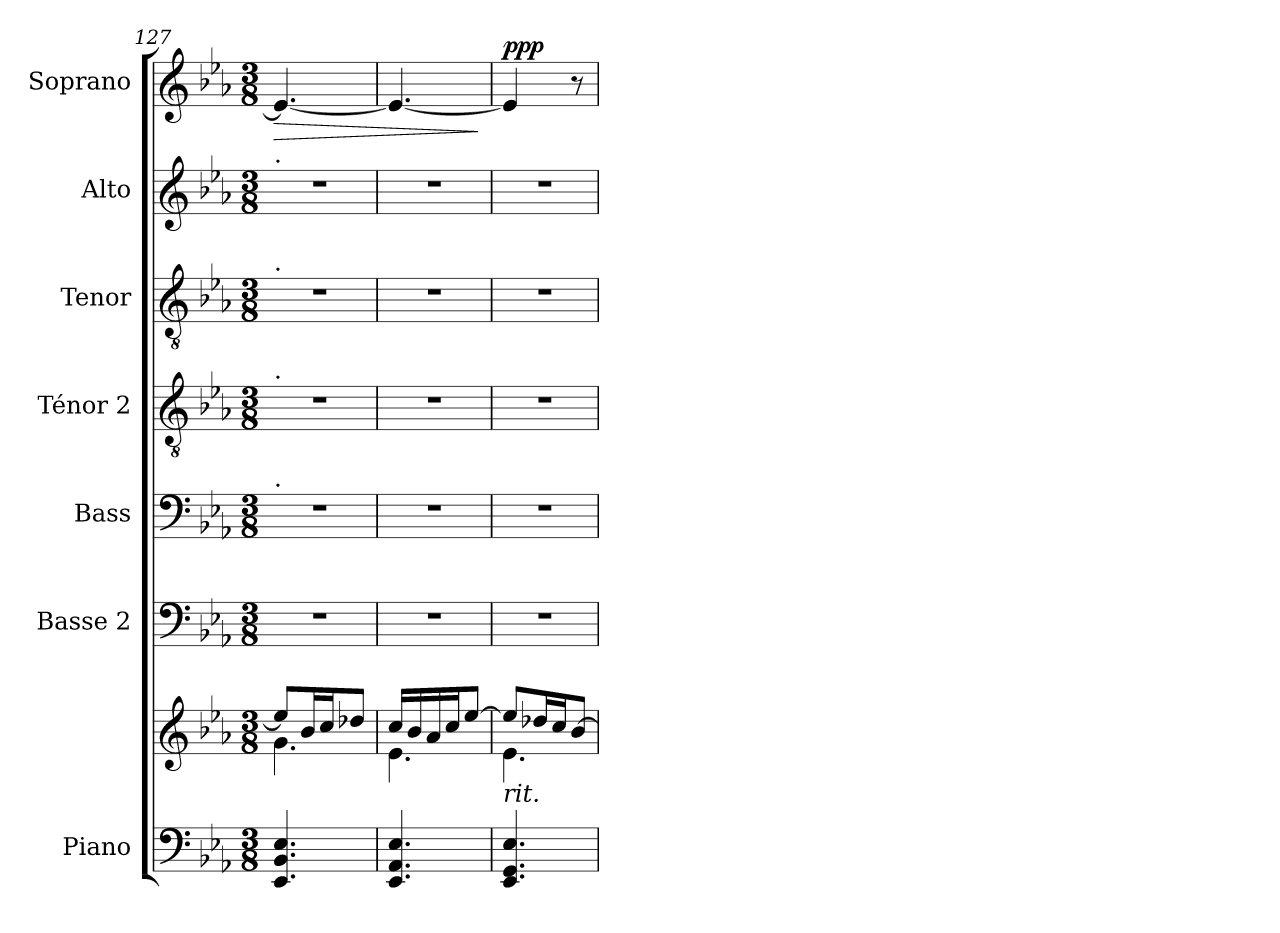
**kern	**kern	**kern	**kern	**kern	**kern	**kern	**kern	**dynam
*part7	*part7	*part6	*part5	*part4	*part3	*part2	*part1	*part1
*staff8	*staff7	*staff6	*staff5	*staff4	*staff3	*staff2	*staff1	*staff1
*I"Piano	*	*I"Basse 2	*I"Bass	*I"Ténor 2	*I"Tenor	*I"Alto	*I"Soprano	*
*I'Pno	*	*	*	*	*	*	*	*
!!LO:LB:g=z
*clefF4	*clefG2	*clefF4	*clefF4	*clefGv2	*clefGv2	*clefG2	*clefG2	*
*k[b-e-a-]	*k[b-e-a-]	*k[b-e-a-]	*k[b-e-a-]	*k[b-e-a-]	*k[b-e-a-]	*k[b-e-a-]	*k[b-e-a-]	*
*M3/8	*M3/8	*M3/8	*M3/8	*M3/8	*M3/8	*M3/8	*M3/8	*
=127	=127	=127	=127	=127	=127	=127	=127	=127
*	*^	*	*	*	*	*	*	*
!	!	!	!	!	!	!	!LO:TX:a:t=.	!	!
!	!	!	!	!	!	!LO:TX:a:t=.	!	!	!
!	!	!	!	!	!LO:TX:a:t=.	!	!	!	!
!	!	!	!	!LO:TX:a:t=.	!	!	!	!	!
!	!	!	!	!	!	!	!	!	!LO:HP:b
4.EE-/ 4.BB-/ 4.E-/	8ee-/L]	4.g\	4.r	4.r	4.r	4.r	4.r	4.e-/_	>
.	16b-/L	.	.	.	.	.	.	.	.
.	16cc/J	.	.	.	.	.	.	.	.
.	8dd-X/J	.	.	.	.	.	.	.	.
=128	=128	=128	=128	=128	=128	=128	=128	=128	=128
4.EE-/ 4.AA-/ 4.E-/	16cc/LL	4.e-\	4.r	4.r	4.r	4.r	4.r	4.e-/_	.
.	16b-/	.	.	.	.	.	.	.	.
.	16a-/	.	.	.	.	.	.	.	.
.	16cc/J	.	.	.	.	.	.	.	.
.	[8ee-/J	.	.	.	.	.	.	.	.
*	*v	*v	*	*	*	*	*	*	*
.	.	.	.	.	.	.	.	]
=129	=129	=129	=129	=129	=129	=129	=129	=129
*	*	*	*	*	*	*	*MM55	*
*	*^	*	*	*	*	*	*	*
!LO:TX:a:i:t=rit.	!	!	!	!	!	!	!	!	!
!	!	!	!	!	!	!	!	!	!LO:DY:a
4.EE-/ 4.GG/ 4.E-/	8ee-/L]	4.e-\	4.r	4.r	4.r	4.r	4.r	4e-/]	ppp
.	16dd-X/L	.	.	.	.	.	.	.	.
.	16cc/J	.	.	.	.	.	.	.	.
.	[8b-/J	.	.	.	.	.	.	8r	.
*	*v	*v	*	*	*	*	*	*	*
=	=	=	=	=	=	=	=	=
*-	*-	*-	*-	*-	*-	*-	*-	*-
